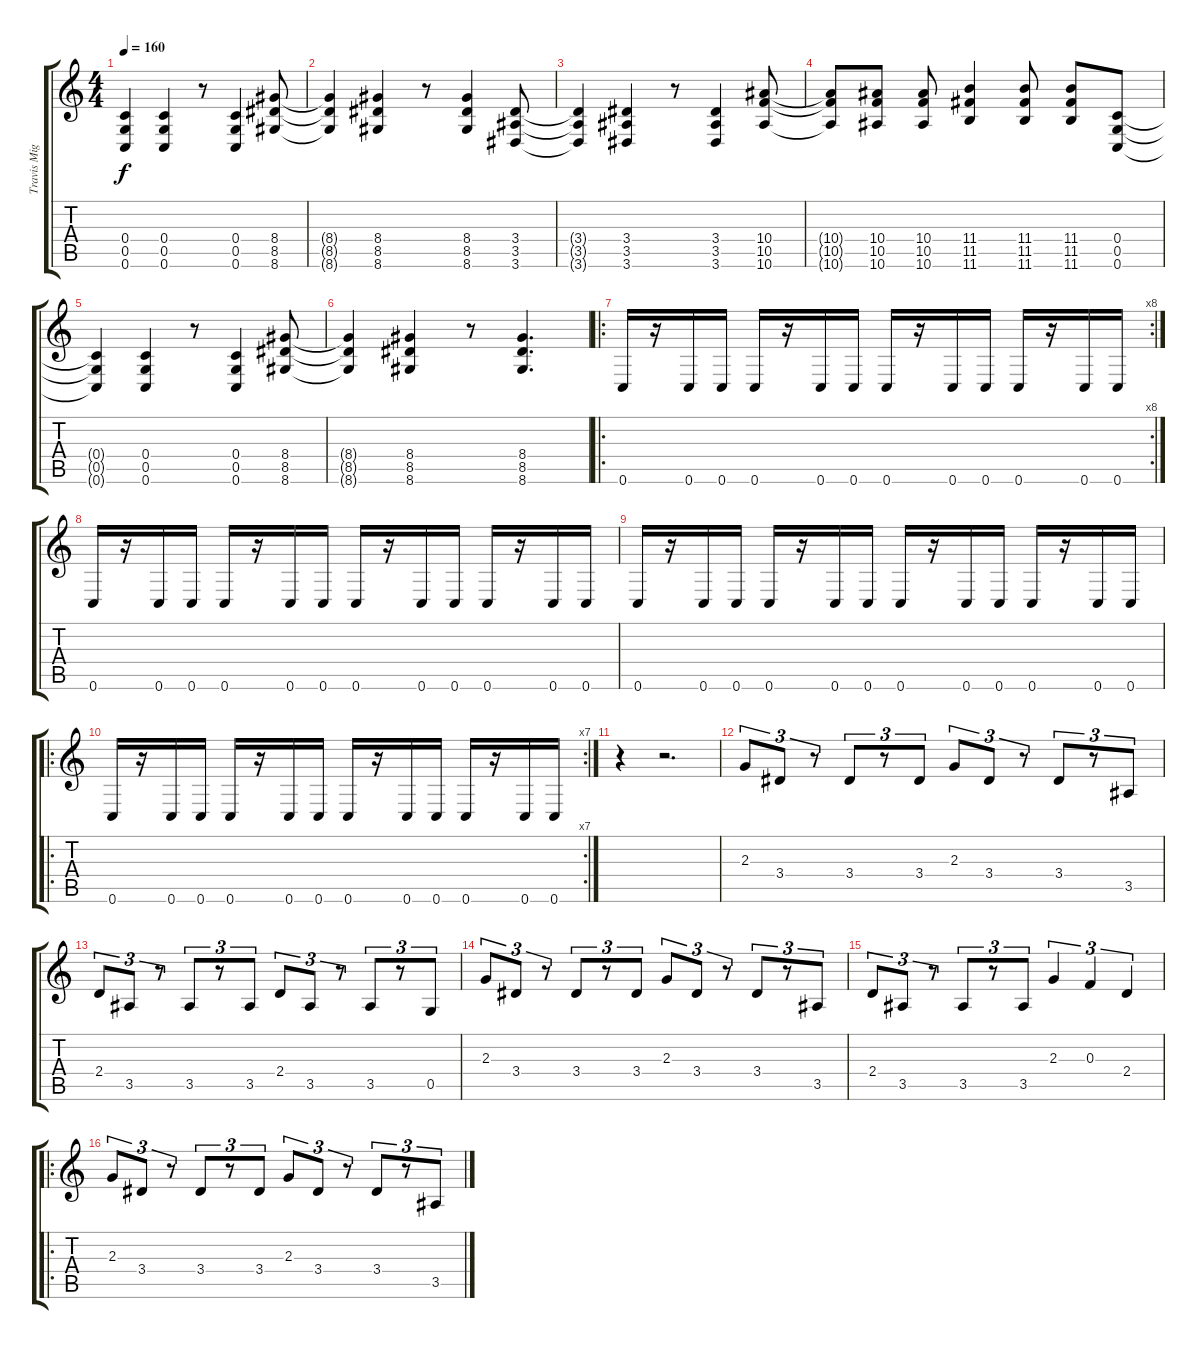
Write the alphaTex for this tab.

\track ("Travis Miguel" "Travis Mig") {instrument overdrivenguitar}
\staff {score tabs}
\tuning (D4 A3 F3 C3 G2 C2) {hide}
\ts (4 4)
\tempo 160
\clef g2
\ks c
(0.4{t} 0.5{t} 0.6{t}).4{dy f} (0.4 0.5 0.6).4 r.8 (0.4 0.5 0.6).4 (8.4 8.5 8.6).8 |
(8.4{t} 8.5{t} 8.6{t}).4 (8.4 8.5 8.6).4 r.8 (8.4 8.5 8.6).4 (3.4 3.5 3.6).8 |
(3.4{t} 3.5{t} 3.6{t}).4 (3.4 3.5 3.6).4 r.8 (3.4 3.5 3.6).4 (10.4 10.5 10.6).8 |
(10.4{t} 10.5{t} 10.6{t}).8 (10.4 10.5 10.6).8 (10.4 10.5 10.6).8 (11.4 11.5 11.6).4 (11.4 11.5 11.6).8 (11.4 11.5 11.6).8 (0.4 0.5 0.6).8 |
(0.4{t} 0.5{t} 0.6{t}).4 (0.4 0.5 0.6).4 r.8 (0.4 0.5 0.6).4 (8.4 8.5 8.6).8 |
(8.4{t} 8.5{t} 8.6{t}).4 (8.4 8.5 8.6).4 r.8 (8.4 8.5 8.6).4{d} |
\ro
\rc 8
0.6.16 r.16 0.6.16 0.6.16 0.6.16 r.16 0.6.16 0.6.16 0.6.16 r.16 0.6.16 0.6.16 0.6.16 r.16 0.6.16 0.6.16 |
0.6.16 r.16 0.6.16 0.6.16 0.6.16 r.16 0.6.16 0.6.16 0.6.16 r.16 0.6.16 0.6.16 0.6.16 r.16 0.6.16 0.6.16 |
0.6.16 r.16 0.6.16 0.6.16 0.6.16 r.16 0.6.16 0.6.16 0.6.16 r.16 0.6.16 0.6.16 0.6.16 r.16 0.6.16 0.6.16 |
\ro
\rc 7
0.6.16 r.16 0.6.16 0.6.16 0.6.16 r.16 0.6.16 0.6.16 0.6.16 r.16 0.6.16 0.6.16 0.6.16 r.16 0.6.16 0.6.16 |
r.4 r.2{d} |
2.3.8{tu (3 2)} 3.4.8{tu (3 2)} r.8{tu (3 2)} 3.4.8{tu (3 2)} r.8{tu (3 2)} 3.4.8{tu (3 2)} 2.3.8{tu (3 2)} 3.4.8{tu (3 2)} r.8{tu (3 2)} 3.4.8{tu (3 2)} r.8{tu (3 2)} 3.5.8{tu (3 2)} |
2.4.8{tu (3 2)} 3.5.8{tu (3 2)} r.8{tu (3 2)} 3.5.8{tu (3 2)} r.8{tu (3 2)} 3.5.8{tu (3 2)} 2.4.8{tu (3 2)} 3.5.8{tu (3 2)} r.8{tu (3 2)} 3.5.8{tu (3 2)} r.8{tu (3 2)} 0.5.8{tu (3 2)} |
2.3.8{tu (3 2)} 3.4.8{tu (3 2)} r.8{tu (3 2)} 3.4.8{tu (3 2)} r.8{tu (3 2)} 3.4.8{tu (3 2)} 2.3.8{tu (3 2)} 3.4.8{tu (3 2)} r.8{tu (3 2)} 3.4.8{tu (3 2)} r.8{tu (3 2)} 3.5.8{tu (3 2)} |
2.4.8{tu (3 2)} 3.5.8{tu (3 2)} r.8{tu (3 2)} 3.5.8{tu (3 2)} r.8{tu (3 2)} 3.5.8{tu (3 2)} 2.3.4{tu (3 2)} 0.3.4{tu (3 2)} 2.4.4{tu (3 2)} |
\ro
2.3.8{tu (3 2)} 3.4.8{tu (3 2)} r.8{tu (3 2)} 3.4.8{tu (3 2)} r.8{tu (3 2)} 3.4.8{tu (3 2)} 2.3.8{tu (3 2)} 3.4.8{tu (3 2)} r.8{tu (3 2)} 3.4.8{tu (3 2)} r.8{tu (3 2)} 3.5.8{tu (3 2)}
